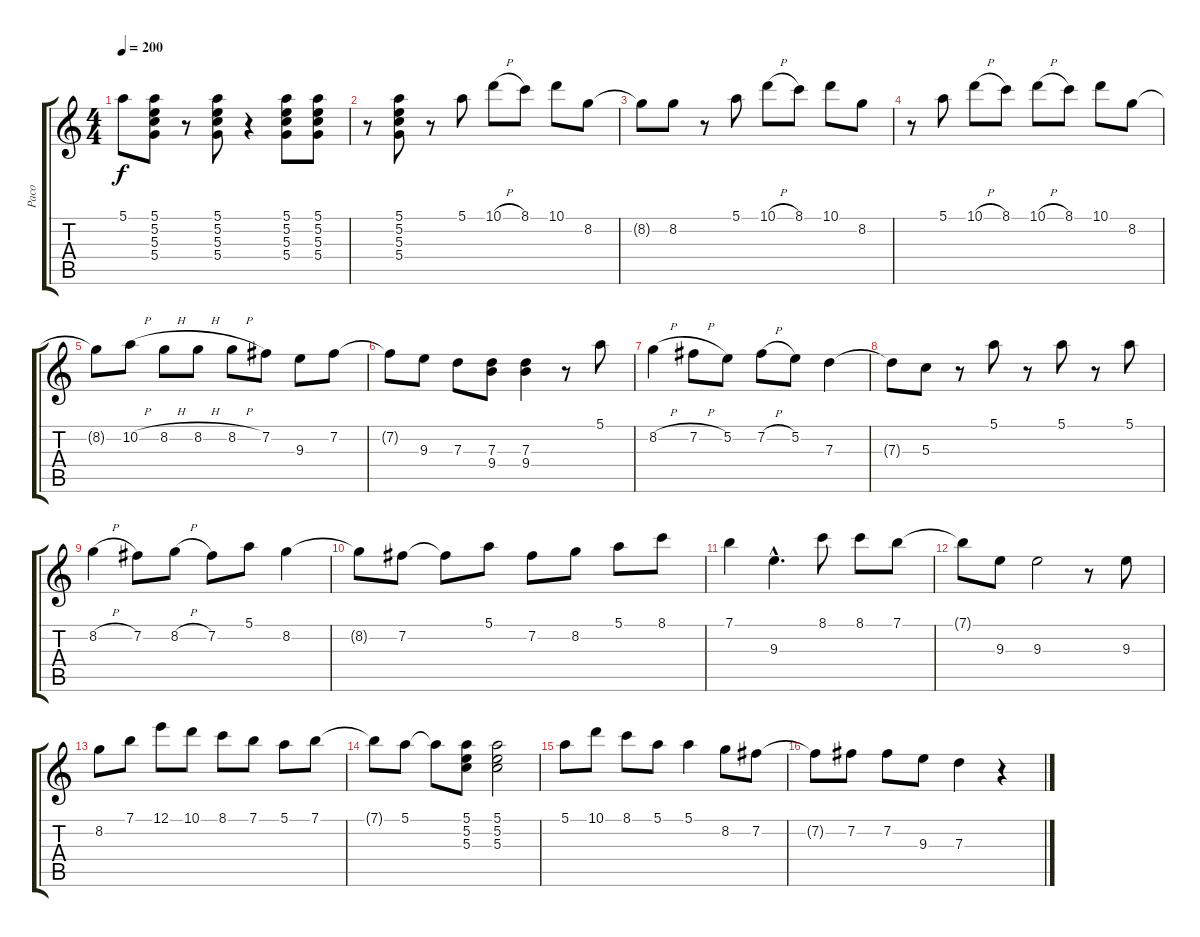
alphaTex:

\track ("Paco" "Paco") {instrument acousticguitarnylon}
\staff {score tabs}
\tuning (E4 B3 G3 D3 A2 E2) {hide}
\ts (4 4)
\tempo 200
\clef g2
\ks c
5.1{t}.8{dy f} (5.1 5.2 5.3 5.4).8 r.8 (5.1 5.2 5.3 5.4).8 r.4 (5.1 5.2 5.3 5.4).8 (5.1 5.2 5.3 5.4).8 |
r.8 (5.1 5.2 5.3 5.4).8 r.8 5.1.8 10.1{h}.8 8.1.8 10.1.8 8.2.8 |
8.2{t}.8 8.2.8 r.8 5.1.8 10.1{h}.8 8.1.8 10.1.8 8.2.8 |
r.8 5.1.8 10.1{h}.8 8.1.8 10.1{h}.8 8.1.8 10.1.8 8.2.8 |
8.2{t}.8 10.2{h}.8 8.2{h}.8 8.2{h}.8 8.2{h}.8 7.2.8 9.3.8 7.2.8 |
7.2{t}.8 9.3.8 7.3.8 (7.3 9.4).8 (7.3 9.4).4 r.8 5.1.8 |
8.2{h}.4 7.2{h}.8 5.2.8 7.2{h}.8 5.2.8 7.3.4 |
7.3{t}.8 5.3.8 r.8 5.1.8 r.8 5.1.8 r.8 5.1.8 |
8.2{h}.4 7.2.8 8.2{h}.8 7.2.8 5.1.8 8.2.4 |
8.2{t}.8 7.2.8 7.2{t}.8 5.1.8 7.2.8 8.2.8 5.1.8 8.1.8 |
7.1.4 9.3{hac}.4{d} 8.1.8 8.1.8 7.1.8 |
7.1{t}.8 9.3.8 9.3.2 r.8 9.3.8 |
8.2.8 7.1.8 12.1.8 10.1.8 8.1.8 7.1.8 5.1.8 7.1.8 |
7.1{t}.8 5.1.8 5.1{t}.8 (5.1 5.2 5.3).8 (5.1 5.2 5.3).2 |
5.1.8 10.1.8 8.1.8 5.1.8 5.1.4 8.2.8 7.2.8 |
7.2{t}.8 7.2.8 7.2.8 9.3.8 7.3.4 r.4
